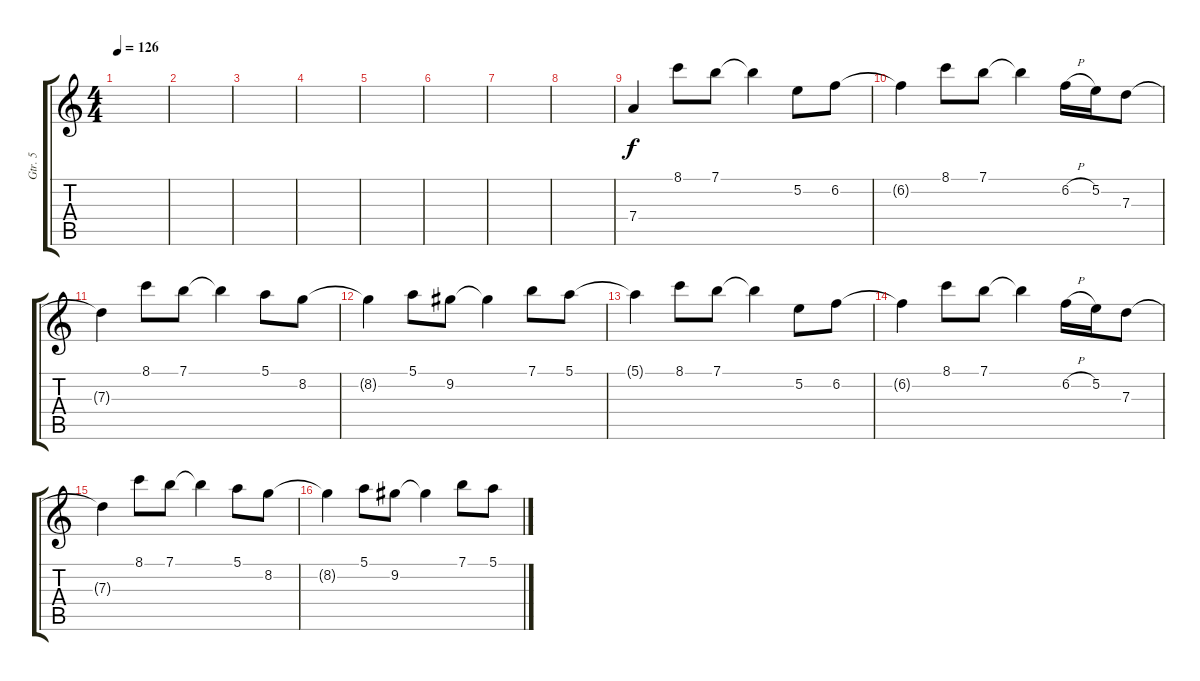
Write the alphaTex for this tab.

\track ("Gtr. 5" "Gtr. 5") {instrument distortionguitar}
\staff {score tabs}
\tuning (E4 B3 G3 D3 A2 E2) {hide}
\ts (4 4)
\tempo 126
\clef g2
\ks c
|
|
|
|
|
|
|
|
7.4.4 8.1.8 7.1.8 7.1{t}.4 5.2.8 6.2.8 |
6.2{t}.4 8.1.8 7.1.8 7.1{t}.4 6.2{h}.16 5.2.16 7.3.8 |
7.3{t}.4 8.1.8 7.1.8 7.1{t}.4 5.1.8 8.2.8 |
8.2{t}.4 5.1.8 9.2.8 9.2{t}.4 7.1.8 5.1.8 |
5.1{t}.4 8.1.8 7.1.8 7.1{t}.4 5.2.8 6.2.8 |
6.2{t}.4 8.1.8 7.1.8 7.1{t}.4 6.2{h}.16 5.2.16 7.3.8 |
7.3{t}.4 8.1.8 7.1.8 7.1{t}.4 5.1.8 8.2.8 |
8.2{t}.4 5.1.8 9.2.8 9.2{t}.4 7.1.8 5.1.8
